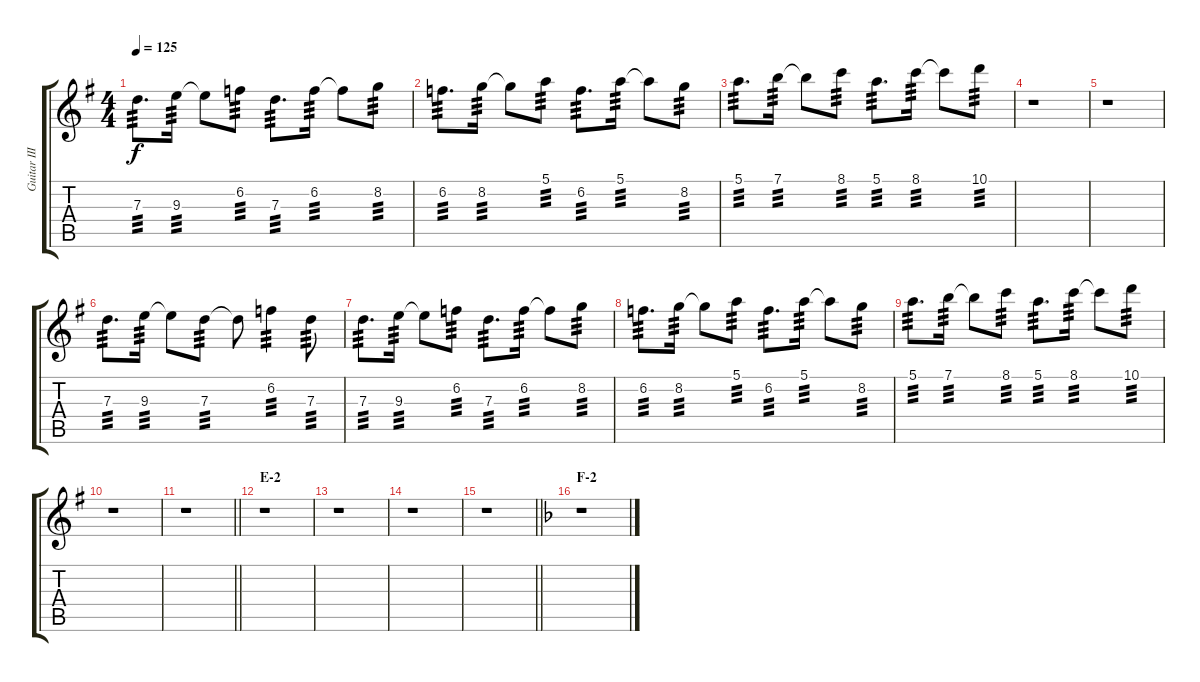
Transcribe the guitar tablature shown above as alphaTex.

\track ("Guitar III" "Guitar III") {instrument overdrivenguitar}
\staff {score tabs}
\tuning (E4 B3 G3 D3 A2 E2) {hide}
\ts (4 4)
\tempo 125
\clef g2
\ks g
7.3.8{d tp 3 dy f} 9.3.16{tp 3} 9.3{t}.8 6.2.8{tp 3} 7.3.8{d tp 3} 6.2.16{tp 3} 6.2{t}.8 8.2.8{tp 3} |
6.2.8{d tp 3} 8.2.16{tp 3} 8.2{t}.8 5.1.8{tp 3} 6.2.8{d tp 3} 5.1.16{tp 3} 5.1{t}.8 8.2.8{tp 3} |
5.1.8{d tp 3} 7.1.16{tp 3} 7.1{t}.8 8.1.8{tp 3} 5.1.8{d tp 3} 8.1.16{tp 3} 8.1{t}.8 10.1.8{tp 3} |
r.1 |
r.1 |
7.3.8{d tp 3} 9.3.16{tp 3} 9.3{t}.8 7.3.8{tp 3} 7.3{t}.8 6.2.4{tp 3} 7.3.8{tp 3} |
7.3.8{d tp 3} 9.3.16{tp 3} 9.3{t}.8 6.2.8{tp 3} 7.3.8{d tp 3} 6.2.16{tp 3} 6.2{t}.8 8.2.8{tp 3} |
6.2.8{d tp 3} 8.2.16{tp 3} 8.2{t}.8 5.1.8{tp 3} 6.2.8{d tp 3} 5.1.16{tp 3} 5.1{t}.8 8.2.8{tp 3} |
5.1.8{d tp 3} 7.1.16{tp 3} 7.1{t}.8 8.1.8{tp 3} 5.1.8{d tp 3} 8.1.16{tp 3} 8.1{t}.8 10.1.8{tp 3} |
r.1 |
\barLineRight lightlight
r.1 |
\section ("" "E-2")
r.1 |
r.1 |
r.1 |
\barLineRight lightlight
r.1 |
\section ("" "F-2")
\ks f
r.1
